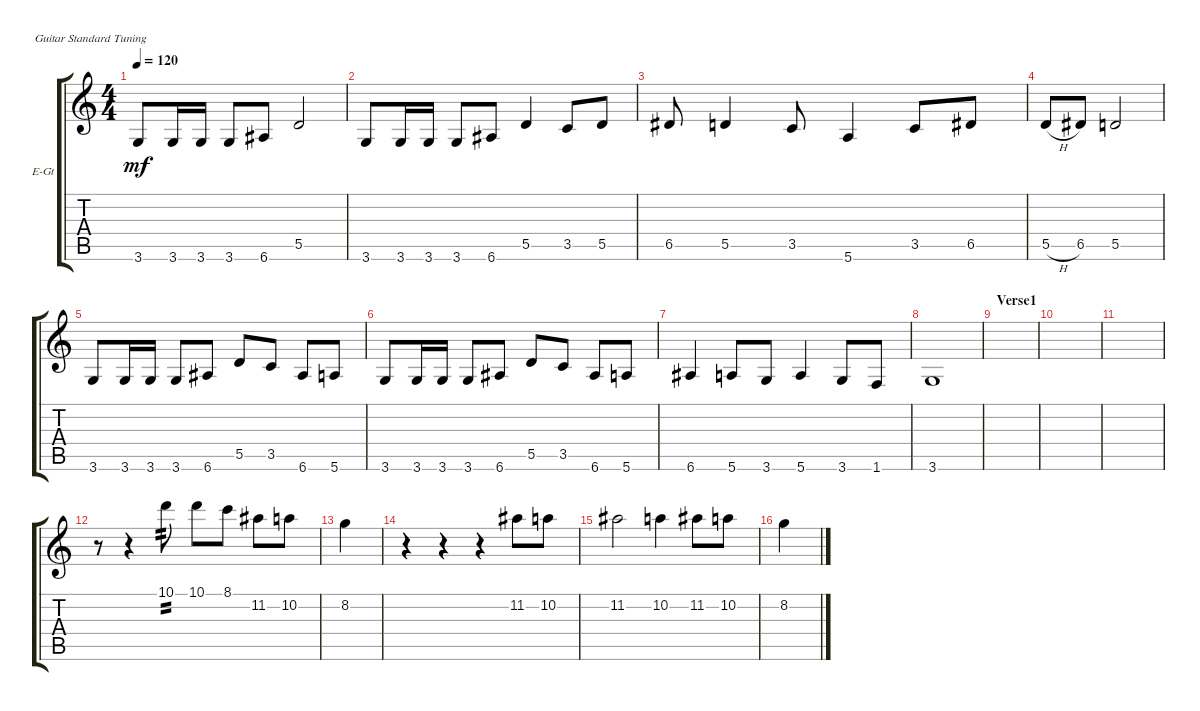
\defaultSystemsLayout 4
\bracketExtendMode groupsimilarinstruments
\firstSystemTrackNameOrientation horizontal
\otherSystemsTrackNameOrientation horizontal
\track ("Bobby Bekool - Lead" "E-Gt") {instrument distortionguitar}
\staff {score tabs}
\tuning (E4 B3 G3 D3 A2 E2)
\ts (4 4)
\tempo 120
\clef g2
\scale
0.487395
\ks c
3.6.8{dy mf instrument distortionguitar} 3.6.16 3.6.16 3.6.8 6.6.8 5.5.2 |
\scale
0.256303 3.6.8 3.6.16 3.6.16 3.6.8 6.6.8 5.5.4 3.5.8 5.5.8 |
\scale
0.256303 6.5.8 5.5.4 3.5.8 5.6.4 3.5.8 6.5.8 |
\scale
0.333333 5.5{h}.8 6.5.8 5.5.2 |
\scale
0.333333 3.6.8 3.6.16 3.6.16 3.6.8 6.6.8 5.5.8 3.5.8 6.6.8 5.6.8 |
\scale
0.333333 3.6.8 3.6.16 3.6.16 3.6.8 6.6.8 5.5.8 3.5.8 6.6.8 5.6.8 |
\scale
0.333333 6.6.4 5.6.8 3.6.8 5.6.4 3.6.8 1.6.8 |
\scale
0.333333 3.6.1 |
\section ("" "Verse1")
\scale
0.333333 |
\scale
0.333333 |
\scale
0.333333 |
\scale
0.333333 r.8 r.4 10.1.8{tp 2} 10.1.8 8.1.8 11.2.8 10.2.8 |
\scale
0.333333 8.2.4 |
\scale
0.333333 r.4 r.4 r.4 11.2.8 10.2.8 |
\scale
0.333333 11.2.2 10.2.4 11.2.8 10.2.8 |
8.2.4
